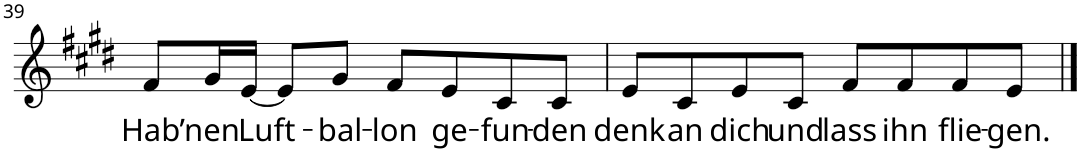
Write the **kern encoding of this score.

**kern	**text
*part1	*part1
*staff1	*staff1
*I"Voice	*
*I'Vo.	*
!!LO:PB:g=z
*clefG2	*
*k[f#c#g#d#]	*
*M4/4	*
=39	=39
!	!LO:LY:b
8f#/L	Hab
!	!LO:LY:b
16g#/L	’nen
!	!LO:LY:b
[16e/JJ	Luft-
8e/L]	.
!	!LO:LY:b
8g#/J	-bal-
!	!LO:LY:b
8f#/L	-lon
!	!LO:LY:b
8e/	ge-
!	!LO:LY:b
8c#/	-fun-
!	!LO:LY:b
8c#/J	-den
=40	=40
!	!LO:LY:b
8e/L	denk
!	!LO:LY:b
8c#/	an
!	!LO:LY:b
8e/	dich
!	!LO:LY:b
8c#/J	und
!	!LO:LY:b
8f#/L	lass
!	!LO:LY:b
8f#/	ihn
!	!LO:LY:b
8f#/	flie-
!	!LO:LY:b
8e/J	-gen.
==	==
*-	*-
